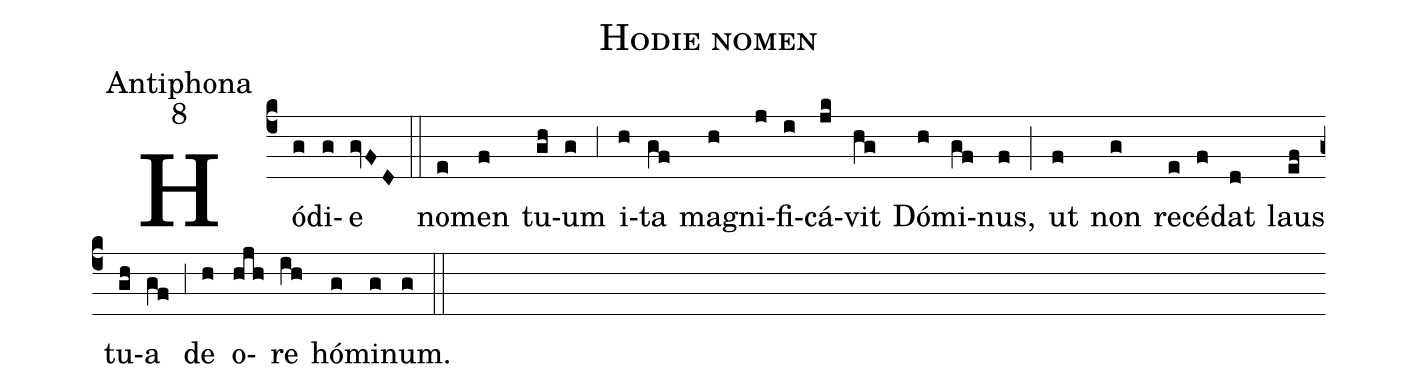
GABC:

name:Hodie nomen;
office-part:Antiphona;
mode:8;
%%
(c4) Hó(g)di(g)e(gvFD) (::)
no(e)men(f) tu(gh)um(g) (,3) i(h)ta(gf) ma(h)gni(j)fi(i)cá(jk)vit(hg) Dó(h)mi(gf)nus,(f) (;) ut(f) non(g) re(e)cé(f)dat(d) laus(ef) tu(gh)a(gf) (,3) de(h) o(hjh)re(ih) hó(g)mi(g)num.(g) (::)
